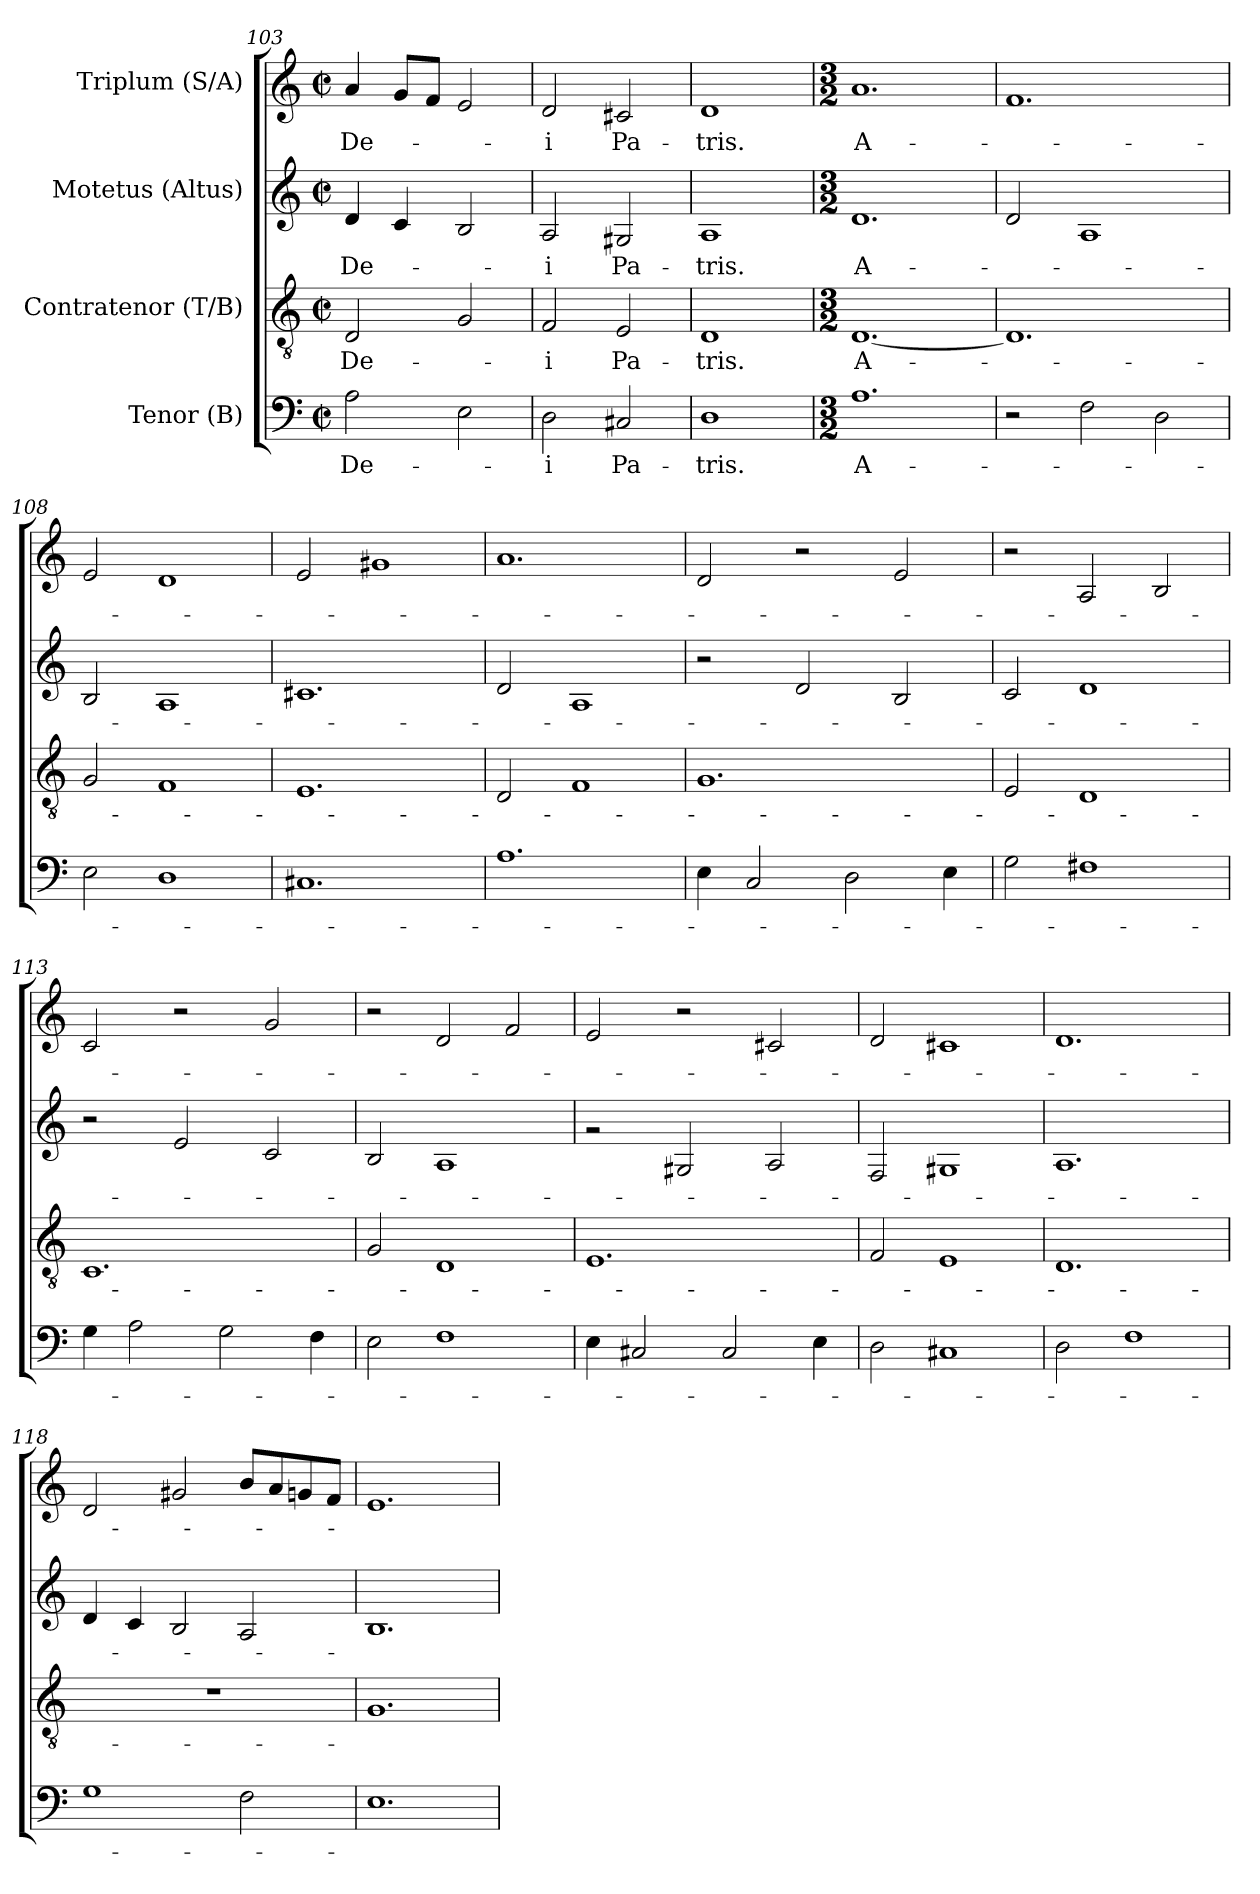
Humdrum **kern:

**kern	**text	**kern	**text	**kern	**text	**kern	**text
*part4	*part4	*part3	*part3	*part2	*part2	*part1	*part1
*staff4	*staff4	*staff3	*staff3	*staff2	*staff2	*staff1	*staff1
*I"Tenor  (B)	*	*I"Contratenor       (T/B)	*	*I"Motetus  (Altus)	*	*I"Triplum   (S/A)	*
*clefF4	*	*clefGv2	*	*clefG2	*	*clefG2	*
*k[]	*	*k[]	*	*k[]	*	*k[]	*
*C:	*	*C:	*	*C:	*	*C:	*
*M2/2	*	*M2/2	*	*M2/2	*	*M2/2	*
*met(c|)	*	*met(c|)	*	*met(c|)	*	*met(c|)	*
=103	=103	=103	=103	=103	=103	=103	=103
!	!LO:LY:b	!	!LO:LY:b	!	!LO:LY:b	!	!LO:LY:b
2A\	De-	2D/	De-	4d/	De-	4a/	De-
.	.	.	.	4c/	.	8g/L	.
.	.	.	.	.	.	8f/J	.
2E\	.	2G/	.	2B/	.	2e/	.
=104	=104	=104	=104	=104	=104	=104	=104
!	!LO:LY:b	!	!LO:LY:b	!	!LO:LY:b	!	!LO:LY:b
2D\	-i	2F/	-i	2A/	-i	2d/	-i
!	!LO:LY:b	!	!LO:LY:b	!	!LO:LY:b	!	!LO:LY:b
2C#X/	Pa-	2E/	Pa-	2G#X/	Pa-	2c#X/	Pa-
=105	=105	=105	=105	=105	=105	=105	=105
!	!LO:LY:b	!	!LO:LY:b	!	!LO:LY:b	!	!LO:LY:b
1D	-tris.	1D	-tris.	1A	-tris.	1d	-tris.
!!LO:PB:g=z
=106	=106	=106	=106	=106	=106	=106	=106
*M3/2	*	*M3/2	*	*M3/2	*	*M3/2	*
!	!LO:LY:b	!	!LO:LY:b	!	!LO:LY:b	!	!LO:LY:b
1.A	A-	[1.D	A-	1.d	A-	1.a	A-
=107	=107	=107	=107	=107	=107	=107	=107
2r	.	1.D]	.	2d/	.	1.f	.
2F\	.	.	.	1A	.	.	.
2D\	.	.	.	.	.	.	.
=108	=108	=108	=108	=108	=108	=108	=108
2E\	.	2G/	.	2B/	.	2e/	.
1D	.	1F	.	1A	.	1d	.
=109	=109	=109	=109	=109	=109	=109	=109
1.C#X	.	1.E	.	1.c#X	.	2e/	.
.	.	.	.	.	.	1g#X	.
=110	=110	=110	=110	=110	=110	=110	=110
1.A	.	2D/	.	2d/	.	1.a	.
.	.	1F	.	1A	.	.	.
=111	=111	=111	=111	=111	=111	=111	=111
4E\	.	1.G	.	2r	.	2d/	.
2C/	.	.	.	.	.	.	.
.	.	.	.	2d/	.	2r	.
2D\	.	.	.	.	.	.	.
.	.	.	.	2B/	.	2e/	.
4E\	.	.	.	.	.	.	.
=112	=112	=112	=112	=112	=112	=112	=112
2G\	.	2E/	.	2c/	.	2r	.
1F#X	.	1D	.	1d	.	2A/	.
.	.	.	.	.	.	2B/	.
!!LO:LB:g=z
=113	=113	=113	=113	=113	=113	=113	=113
4G\	.	1.C	.	2r	.	2c/	.
2A\	.	.	.	.	.	.	.
.	.	.	.	2e/	.	2r	.
2G\	.	.	.	.	.	.	.
.	.	.	.	2c/	.	2g/	.
4F\	.	.	.	.	.	.	.
=114	=114	=114	=114	=114	=114	=114	=114
2E\	.	2G/	.	2B/	.	2r	.
1F	.	1D	.	1A	.	2d/	.
.	.	.	.	.	.	2f/	.
=115	=115	=115	=115	=115	=115	=115	=115
4E\	.	1.E	.	2ra	.	2e/	.
2C#X/	.	.	.	.	.	.	.
.	.	.	.	2G#X/	.	2r	.
2C#/	.	.	.	.	.	.	.
.	.	.	.	2A/	.	2c#X/	.
4E\	.	.	.	.	.	.	.
=116	=116	=116	=116	=116	=116	=116	=116
2D\	.	2F/	.	2F/	.	2d/	.
1C#X	.	1E	.	1G#X	.	1c#X	.
=117	=117	=117	=117	=117	=117	=117	=117
2D\	.	1.D	.	1.A	.	1.d	.
1F	.	.	.	.	.	.	.
=118	=118	=118	=118	=118	=118	=118	=118
1G	.	1.r	.	4d/	.	2d/	.
.	.	.	.	4c/	.	.	.
.	.	.	.	2B/	.	2g#X/	.
2F\	.	.	.	2A/	.	8b/L	.
.	.	.	.	.	.	8a/	.
.	.	.	.	.	.	8gn/	.
.	.	.	.	.	.	8f/J	.
=119	=119	=119	=119	=119	=119	=119	=119
1.E	.	1.G	.	1.B	.	1.e	.
=	=	=	=	=	=	=	=
*-	*-	*-	*-	*-	*-	*-	*-
